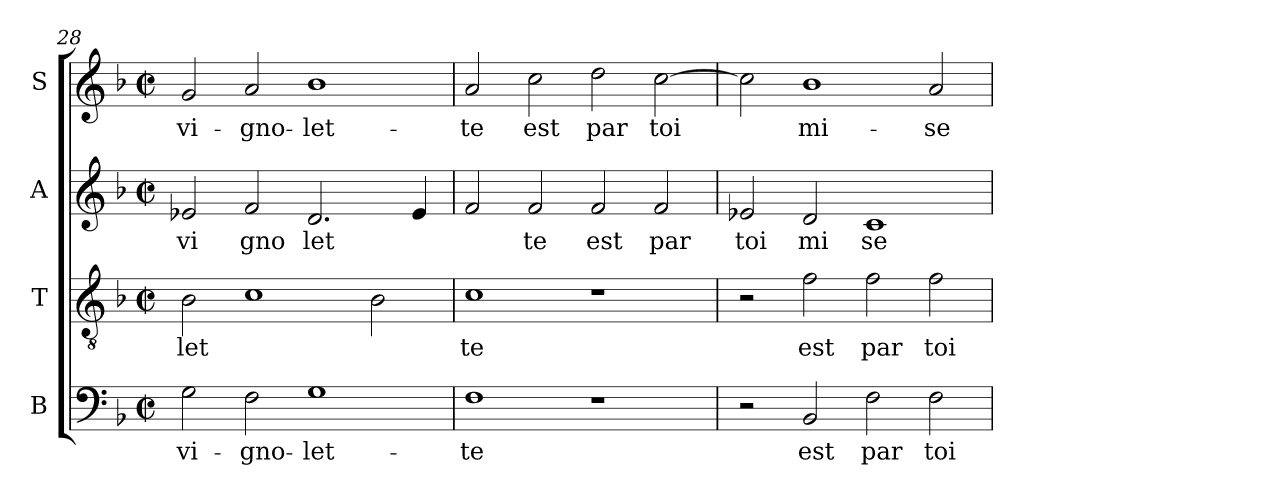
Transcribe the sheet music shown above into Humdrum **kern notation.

**kern	**text	**kern	**text	**kern	**text	**kern	**text
*part4	*part4	*part3	*part3	*part2	*part2	*part1	*part1
*staff4	*staff4	*staff3	*staff3	*staff2	*staff2	*staff1	*staff1
*I"B	*	*I"T	*	*I"A	*	*I"S	*
!!LO:LB:g=z
*clefF4	*	*clefGv2	*	*clefG2	*	*clefG2	*
*k[b-]	*	*k[b-]	*	*k[b-]	*	*k[b-]	*
*F:	*	*F:	*	*F:	*	*F:	*
*M2/2	*	*M2/2	*	*M2/2	*	*M2/2	*
*met(c|)	*	*met(c|)	*	*met(c|)	*	*met(c|)	*
=28	=28	=28	=28	=28	=28	=28	=28
!	!LO:LY:b	!	!LO:LY:b:cj	!	!LO:LY:b:cj	!	!LO:LY:b:cj
2G\	vi-	2B-\	let-	2e-/	vi	2g/	vi-
!	!LO:LY:b	!	!LO:LY:b:cj	!	!LO:LY:b:cj	!	!LO:LY:b:cj
2F\	-gno-	1c	--	2f/	gno	2a/	-gno-
!	!LO:LY:b	!	!	!	!LO:LY:b:cj	!	!LO:LY:b:cj
1G	-let-	.	.	2.d/	let	1b-	-let-
!	!	!	!LO:LY:b:cj	!	!	!	!
.	.	2B-\	--	.	.	.	.
!	!	!	!	!	!LO:LY:b:cj	!	!
.	.	.	.	4e-/	.	.	.
=29	=29	=29	=29	=29	=29	=29	=29
!	!LO:LY:b	!	!LO:LY:b:cj	!	!LO:LY:b:cj	!	!LO:LY:b:cj
1F	-te	1c	-te	2f/	.	2a/	-te
!	!	!	!	!	!LO:LY:b:cj	!	!LO:LY:b:cj
.	.	.	.	2f/	te	2cc\	est
!	!	!	!	!	!LO:LY:b:cj	!	!LO:LY:b:cj
1r	.	1r	.	2f/	est	2dd\	par
!	!	!	!	!	!LO:LY:b:cj	!	!LO:LY:b:cj
.	.	.	.	2f/	par	[>2cc\	toi
=30	=30	=30	=30	=30	=30	=30	=30
!	!	!	!	!	!LO:LY:b:cj	!	!LO:LY:b:cj
2r	.	2r	.	2e-X/	toi	2cc\]	.
!	!LO:LY:b	!	!LO:LY:b:cj	!	!LO:LY:b:cj	!	!LO:LY:b:cj
2BB-/	est	2f\	est	2d/	mi	1b-	mi-
!	!LO:LY:b	!	!LO:LY:b:cj	!	!LO:LY:b:cj	!	!
2F\	par	2f\	par	1c	se	.	.
!	!LO:LY:b	!	!LO:LY:b:cj	!	!	!	!LO:LY:b:cj
2F\	toi	2f\	toi	.	.	2a/	-se
=	=	=	=	=	=	=	=
*-	*-	*-	*-	*-	*-	*-	*-
